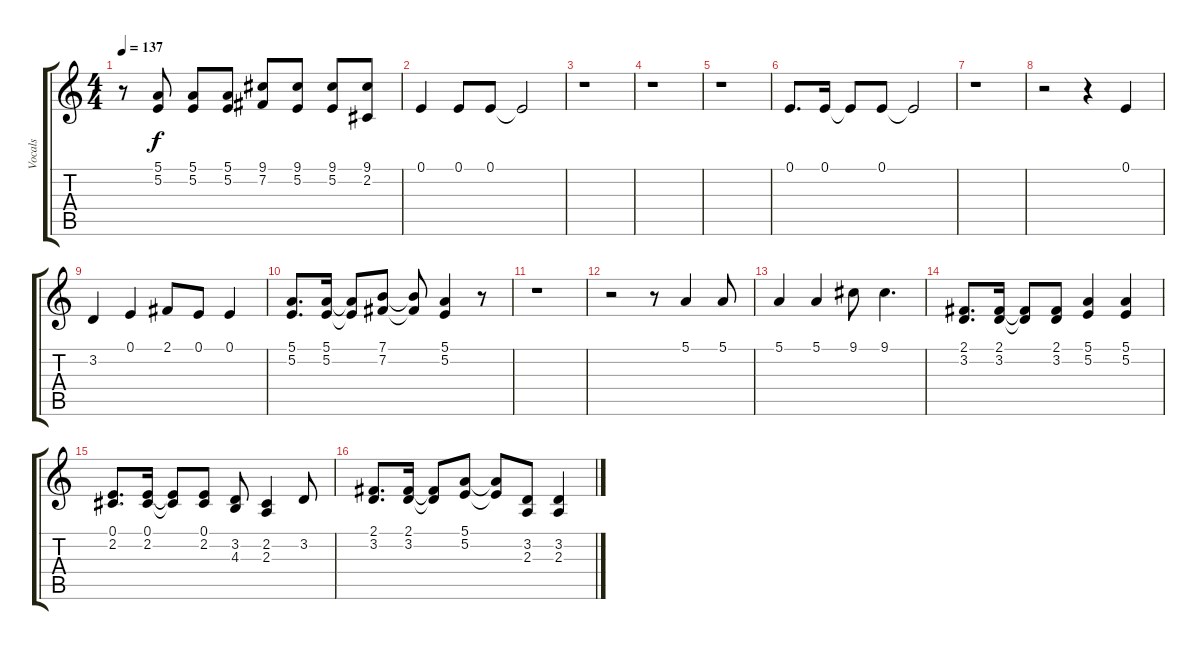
\track ("Vocals" "Vocals") {instrument lead6voice}
\staff {score tabs}
\tuning (E4 B3 G3 D3 A2 E2) {hide}
\ts (4 4)
\tempo 137
\clef g2
\ks c
r.8{dy f} (5.1 5.2).8 (5.1 5.2).8 (5.1 5.2).8 (9.1 7.2).8 (9.1 5.2).8 (9.1 5.2).8 (9.1 2.2).8 |
0.1.4 0.1.8 0.1.8 0.1{t}.2 |
r.1 |
r.1 |
r.1 |
0.1.8{d} 0.1.16 0.1{t}.8 0.1.8 0.1{t}.2 |
r.1 |
r.2 r.4 0.1.4 |
3.2.4 0.1.4 2.1.8 0.1.8 0.1.4 |
(5.1 5.2).8{d} (5.1 5.2).16 (5.1{t} 5.2{t}).8 (7.1 7.2).8 (7.1{t} 7.2{t}).8 (5.1 5.2).4 r.8 |
r.1 |
r.2 r.8 5.1.4 5.1.8 |
5.1.4 5.1.4 9.1.8 9.1.4{d} |
(2.1 3.2).8{d} (2.1 3.2).16 (2.1{t} 3.2{t}).8 (2.1 3.2).8 (5.1 5.2).4 (5.1 5.2).4 |
(0.1 2.2).8{d} (0.1 2.2).16 (0.1{t} 2.2{t}).8 (0.1 2.2).8 (3.2 4.3).8 (2.2 2.3).4 3.2.8 |
(2.1 3.2).8{d} (2.1 3.2).16 (2.1{t} 3.2{t}).8 (5.1 5.2).8 (5.1{t} 5.2{t}).8 (3.2 2.3).8 (3.2 2.3).4
